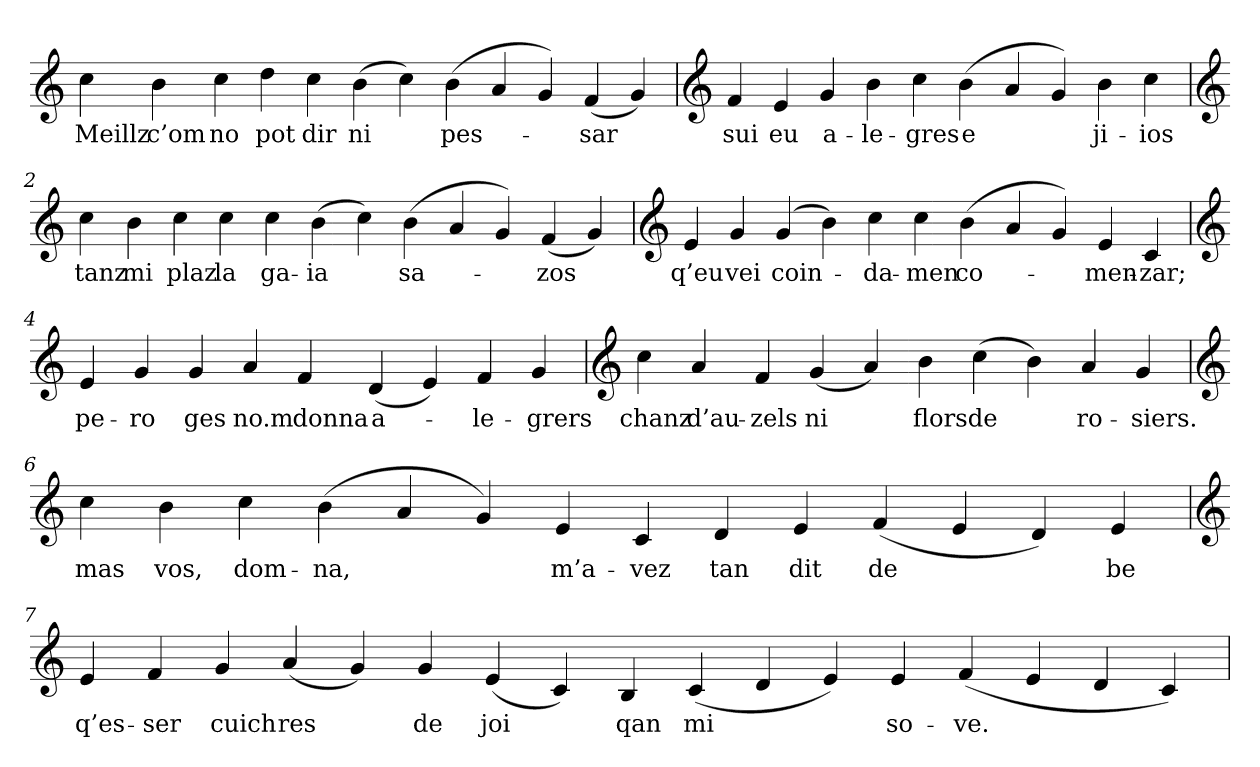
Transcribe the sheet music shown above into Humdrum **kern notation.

**kern	**text
*part1	*part1
*staff1	*staff1
*clefG2	*
=	=
4cc	Meillz
4b	c’om
4cc	no
4dd	pot
4cc	dir
(4b	ni
4cc)	.
(4b	pes-
4a	.
4g)	.
(4f	-sar
4g)	.
=1	=1
*clefG2	*
4f	sui
4e	eu
4g	a-
4b	-le-
4cc	-gres
(4b	e
4a	.
4g)	.
4b	ji-
4cc	-ios
=2	=2
*clefG2	*
4cc	tanz
4b	mi
4cc	plaz
4cc	la
4cc	ga-
(4b	-ia
4cc)	.
(4b	sa-
4a	.
4g)	.
(4f	-zos
4g)	.
=3	=3
*clefG2	*
4e	q’eu
4g	vei
(4g	coin-
4b)	.
4cc	-da-
4cc	-men
(4b	co-
4a	.
4g)	.
4e	-men-
4c	-zar;
=4	=4
*clefG2	*
4e	pe-
4g	-ro
4g	ges
4a	no.m
4f	donna
(4d	a-
4e)	.
4f	-le-
4g	-grers
=5	=5
*clefG2	*
4cc	chanz
4a	d’au-
4f	-zels
(4g	ni
4a)	.
4b	flors
(4cc	de
4b)	.
4a	ro-
4g	-siers.
=6	=6
*clefG2	*
4cc	mas
4b	vos,
4cc	dom-
(4b	-na,
4a	.
4g)	.
4e	m’a-
4c	-vez
4d	tan
4e	dit
(4f	de
4e	.
4d)	.
4e	be
=7	=7
*clefG2	*
4e	q’es-
4f	-ser
4g	cuich
(4a	res
4g)	.
4g	de
(4e	joi
4c)	.
4B	qan
(4c	mi
4d	.
4e)	.
4e	so-
(4f	-ve.
4e	.
4d	.
4c)	.
=	=
*-	*-
